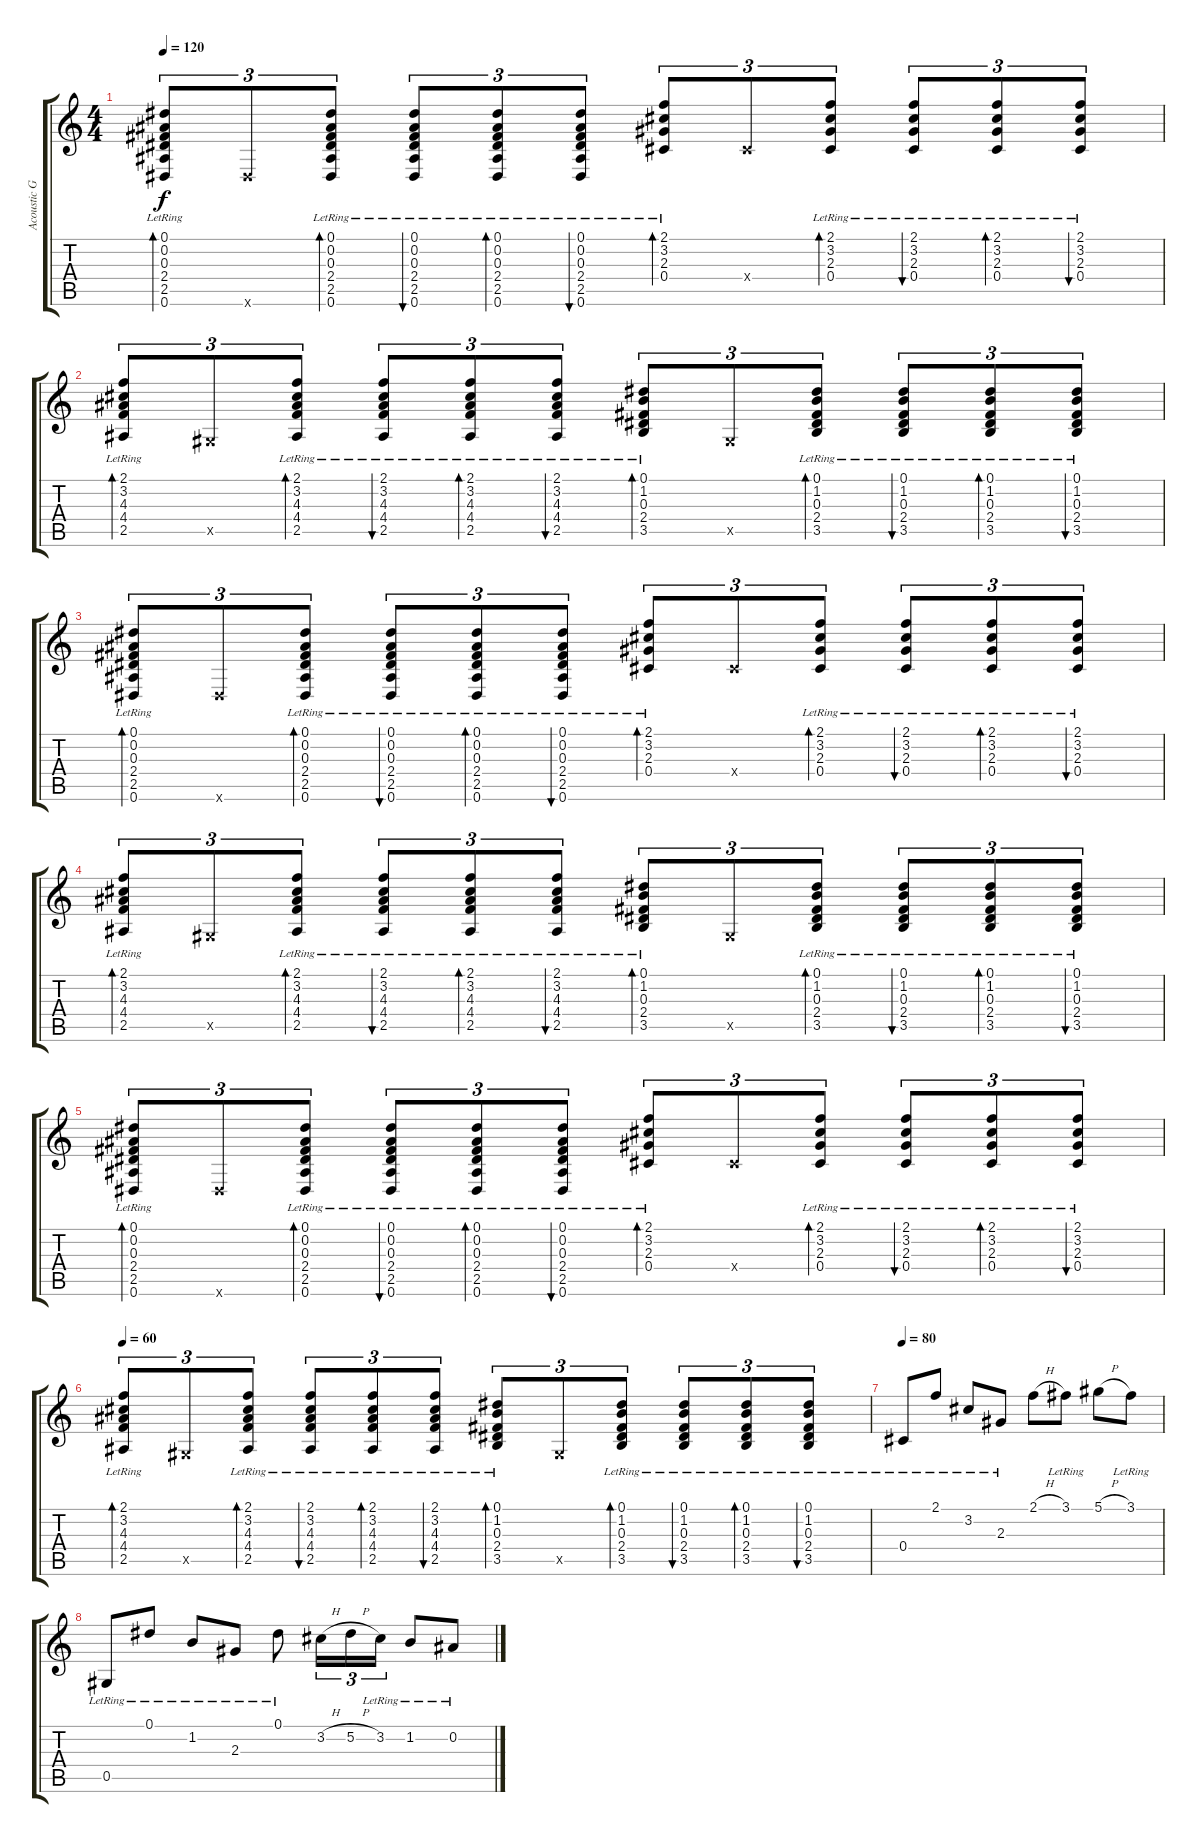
\track ("Acoustic Guitar 2" "Acoustic G") {instrument acousticguitarnylon}
\staff {score tabs}
\tuning (Eb4 Bb3 Gb3 Db3 Ab2 Eb2) {hide}
\ts (4 4)
\tempo 120
\clef g2
\ks c
(0.1{lr} 0.2{lr} 0.3{lr} 2.4{lr} 2.5{lr} 0.6{lr}).8{tu (3 2) bd 30 dy f} 0.6{x}.8{tu (3 2)} (0.1{lr} 0.2{lr} 0.3{lr} 2.4{lr} 2.5{lr} 0.6{lr}).8{tu (3 2) bd 30} (0.1{lr} 0.2{lr} 0.3{lr} 2.4{lr} 2.5{lr} 0.6{lr}).8{tu (3 2) bu 30} (0.1{lr} 0.2{lr} 0.3{lr} 2.4{lr} 2.5{lr} 0.6{lr}).8{tu (3 2) bd 30} (0.1{lr} 0.2{lr} 0.3{lr} 2.4{lr} 2.5{lr} 0.6{lr}).8{tu (3 2) bu 30} (2.1{lr} 3.2{lr} 2.3{lr} 0.4{lr}).8{tu (3 2) bd 30} 0.4{x}.8{tu (3 2)} (2.1{lr} 3.2{lr} 2.3{lr} 0.4{lr}).8{tu (3 2) bd 30} (2.1{lr} 3.2{lr} 2.3{lr} 0.4{lr}).8{tu (3 2) bu 30} (2.1{lr} 3.2{lr} 2.3{lr} 0.4{lr}).8{tu (3 2) bd 30} (2.1{lr} 3.2{lr} 2.3{lr} 0.4{lr}).8{tu (3 2) bu 30} |
(2.1{lr} 3.2{lr} 4.3{lr} 4.4{lr} 2.5{lr}).8{tu (3 2) bd 30} 0.5{x}.8{tu (3 2)} (2.1{lr} 3.2{lr} 4.3{lr} 4.4{lr} 2.5{lr}).8{tu (3 2) bd 30} (2.1{lr} 3.2{lr} 4.3{lr} 4.4{lr} 2.5{lr}).8{tu (3 2) bu 30} (2.1{lr} 3.2{lr} 4.3{lr} 4.4{lr} 2.5{lr}).8{tu (3 2) bd 30} (2.1{lr} 3.2{lr} 4.3{lr} 4.4{lr} 2.5{lr}).8{tu (3 2) bu 30} (0.1{lr} 1.2{lr} 0.3{lr} 2.4{lr} 3.5{lr}).8{tu (3 2) bd 30} 0.5{x}.8{tu (3 2)} (0.1{lr} 1.2{lr} 0.3{lr} 2.4{lr} 3.5{lr}).8{tu (3 2) bd 30} (0.1{lr} 1.2{lr} 0.3{lr} 2.4{lr} 3.5{lr}).8{tu (3 2) bu 30} (0.1{lr} 1.2{lr} 0.3{lr} 2.4{lr} 3.5{lr}).8{tu (3 2) bd 30} (0.1{lr} 1.2{lr} 0.3{lr} 2.4{lr} 3.5{lr}).8{tu (3 2) bu 30} |
(0.1{lr} 0.2{lr} 0.3{lr} 2.4{lr} 2.5{lr} 0.6{lr}).8{tu (3 2) bd 30} 0.6{x}.8{tu (3 2)} (0.1{lr} 0.2{lr} 0.3{lr} 2.4{lr} 2.5{lr} 0.6{lr}).8{tu (3 2) bd 30} (0.1{lr} 0.2{lr} 0.3{lr} 2.4{lr} 2.5{lr} 0.6{lr}).8{tu (3 2) bu 30} (0.1{lr} 0.2{lr} 0.3{lr} 2.4{lr} 2.5{lr} 0.6{lr}).8{tu (3 2) bd 30} (0.1{lr} 0.2{lr} 0.3{lr} 2.4{lr} 2.5{lr} 0.6{lr}).8{tu (3 2) bu 30} (2.1{lr} 3.2{lr} 2.3{lr} 0.4{lr}).8{tu (3 2) bd 30} 0.4{x}.8{tu (3 2)} (2.1{lr} 3.2{lr} 2.3{lr} 0.4{lr}).8{tu (3 2) bd 30} (2.1{lr} 3.2{lr} 2.3{lr} 0.4{lr}).8{tu (3 2) bu 30} (2.1{lr} 3.2{lr} 2.3{lr} 0.4{lr}).8{tu (3 2) bd 30} (2.1{lr} 3.2{lr} 2.3{lr} 0.4{lr}).8{tu (3 2) bu 30} |
(2.1{lr} 3.2{lr} 4.3{lr} 4.4{lr} 2.5{lr}).8{tu (3 2) bd 30} 0.5{x}.8{tu (3 2)} (2.1{lr} 3.2{lr} 4.3{lr} 4.4{lr} 2.5{lr}).8{tu (3 2) bd 30} (2.1{lr} 3.2{lr} 4.3{lr} 4.4{lr} 2.5{lr}).8{tu (3 2) bu 30} (2.1{lr} 3.2{lr} 4.3{lr} 4.4{lr} 2.5{lr}).8{tu (3 2) bd 30} (2.1{lr} 3.2{lr} 4.3{lr} 4.4{lr} 2.5{lr}).8{tu (3 2) bu 30} (0.1{lr} 1.2{lr} 0.3{lr} 2.4{lr} 3.5{lr}).8{tu (3 2) bd 30} 0.5{x}.8{tu (3 2)} (0.1{lr} 1.2{lr} 0.3{lr} 2.4{lr} 3.5{lr}).8{tu (3 2) bd 30} (0.1{lr} 1.2{lr} 0.3{lr} 2.4{lr} 3.5{lr}).8{tu (3 2) bu 30} (0.1{lr} 1.2{lr} 0.3{lr} 2.4{lr} 3.5{lr}).8{tu (3 2) bd 30} (0.1{lr} 1.2{lr} 0.3{lr} 2.4{lr} 3.5{lr}).8{tu (3 2) bu 30} |
(0.1{lr} 0.2{lr} 0.3{lr} 2.4{lr} 2.5{lr} 0.6{lr}).8{tu (3 2) bd 30} 0.6{x}.8{tu (3 2)} (0.1{lr} 0.2{lr} 0.3{lr} 2.4{lr} 2.5{lr} 0.6{lr}).8{tu (3 2) bd 30} (0.1{lr} 0.2{lr} 0.3{lr} 2.4{lr} 2.5{lr} 0.6{lr}).8{tu (3 2) bu 30} (0.1{lr} 0.2{lr} 0.3{lr} 2.4{lr} 2.5{lr} 0.6{lr}).8{tu (3 2) bd 30} (0.1{lr} 0.2{lr} 0.3{lr} 2.4{lr} 2.5{lr} 0.6{lr}).8{tu (3 2) bu 30} (2.1{lr} 3.2{lr} 2.3{lr} 0.4{lr}).8{tu (3 2) bd 30} 0.4{x}.8{tu (3 2)} (2.1{lr} 3.2{lr} 2.3{lr} 0.4{lr}).8{tu (3 2) bd 30} (2.1{lr} 3.2{lr} 2.3{lr} 0.4{lr}).8{tu (3 2) bu 30} (2.1{lr} 3.2{lr} 2.3{lr} 0.4{lr}).8{tu (3 2) bd 30} (2.1{lr} 3.2{lr} 2.3{lr} 0.4{lr}).8{tu (3 2) bu 30} |
\tempo 60
(2.1{lr} 3.2{lr} 4.3{lr} 4.4{lr} 2.5{lr}).8{tu (3 2) bd 30} 0.5{x}.8{tu (3 2)} (2.1{lr} 3.2{lr} 4.3{lr} 4.4{lr} 2.5{lr}).8{tu (3 2) bd 30} (2.1{lr} 3.2{lr} 4.3{lr} 4.4{lr} 2.5{lr}).8{tu (3 2) bu 30} (2.1{lr} 3.2{lr} 4.3{lr} 4.4{lr} 2.5{lr}).8{tu (3 2) bd 30} (2.1{lr} 3.2{lr} 4.3{lr} 4.4{lr} 2.5{lr}).8{tu (3 2) bu 30} (0.1{lr} 1.2{lr} 0.3{lr} 2.4{lr} 3.5{lr}).8{tu (3 2) bd 30} 0.5{x}.8{tu (3 2)} (0.1{lr} 1.2{lr} 0.3{lr} 2.4{lr} 3.5{lr}).8{tu (3 2) bd 30} (0.1{lr} 1.2{lr} 0.3{lr} 2.4{lr} 3.5{lr}).8{tu (3 2) bu 30} (0.1{lr} 1.2{lr} 0.3{lr} 2.4{lr} 3.5{lr}).8{tu (3 2) bd 30} (0.1{lr} 1.2{lr} 0.3{lr} 2.4{lr} 3.5{lr}).8{tu (3 2) bu 30} |
\tempo 80
0.4{lr}.8 2.1{lr}.8 3.2{lr}.8 2.3{lr}.8 2.1{h}.8 3.1{lr}.8 5.1{h}.8 3.1{lr}.8 |
0.5{lr}.8 0.1{lr}.8 1.2{lr}.8 2.3{lr}.8 0.1{lr}.8 3.2{h}.16{tu (3 2)} 5.2{h}.16{tu (3 2)} 3.2{lr}.16{tu (3 2)} 1.2{lr}.8 0.2{lr}.8
